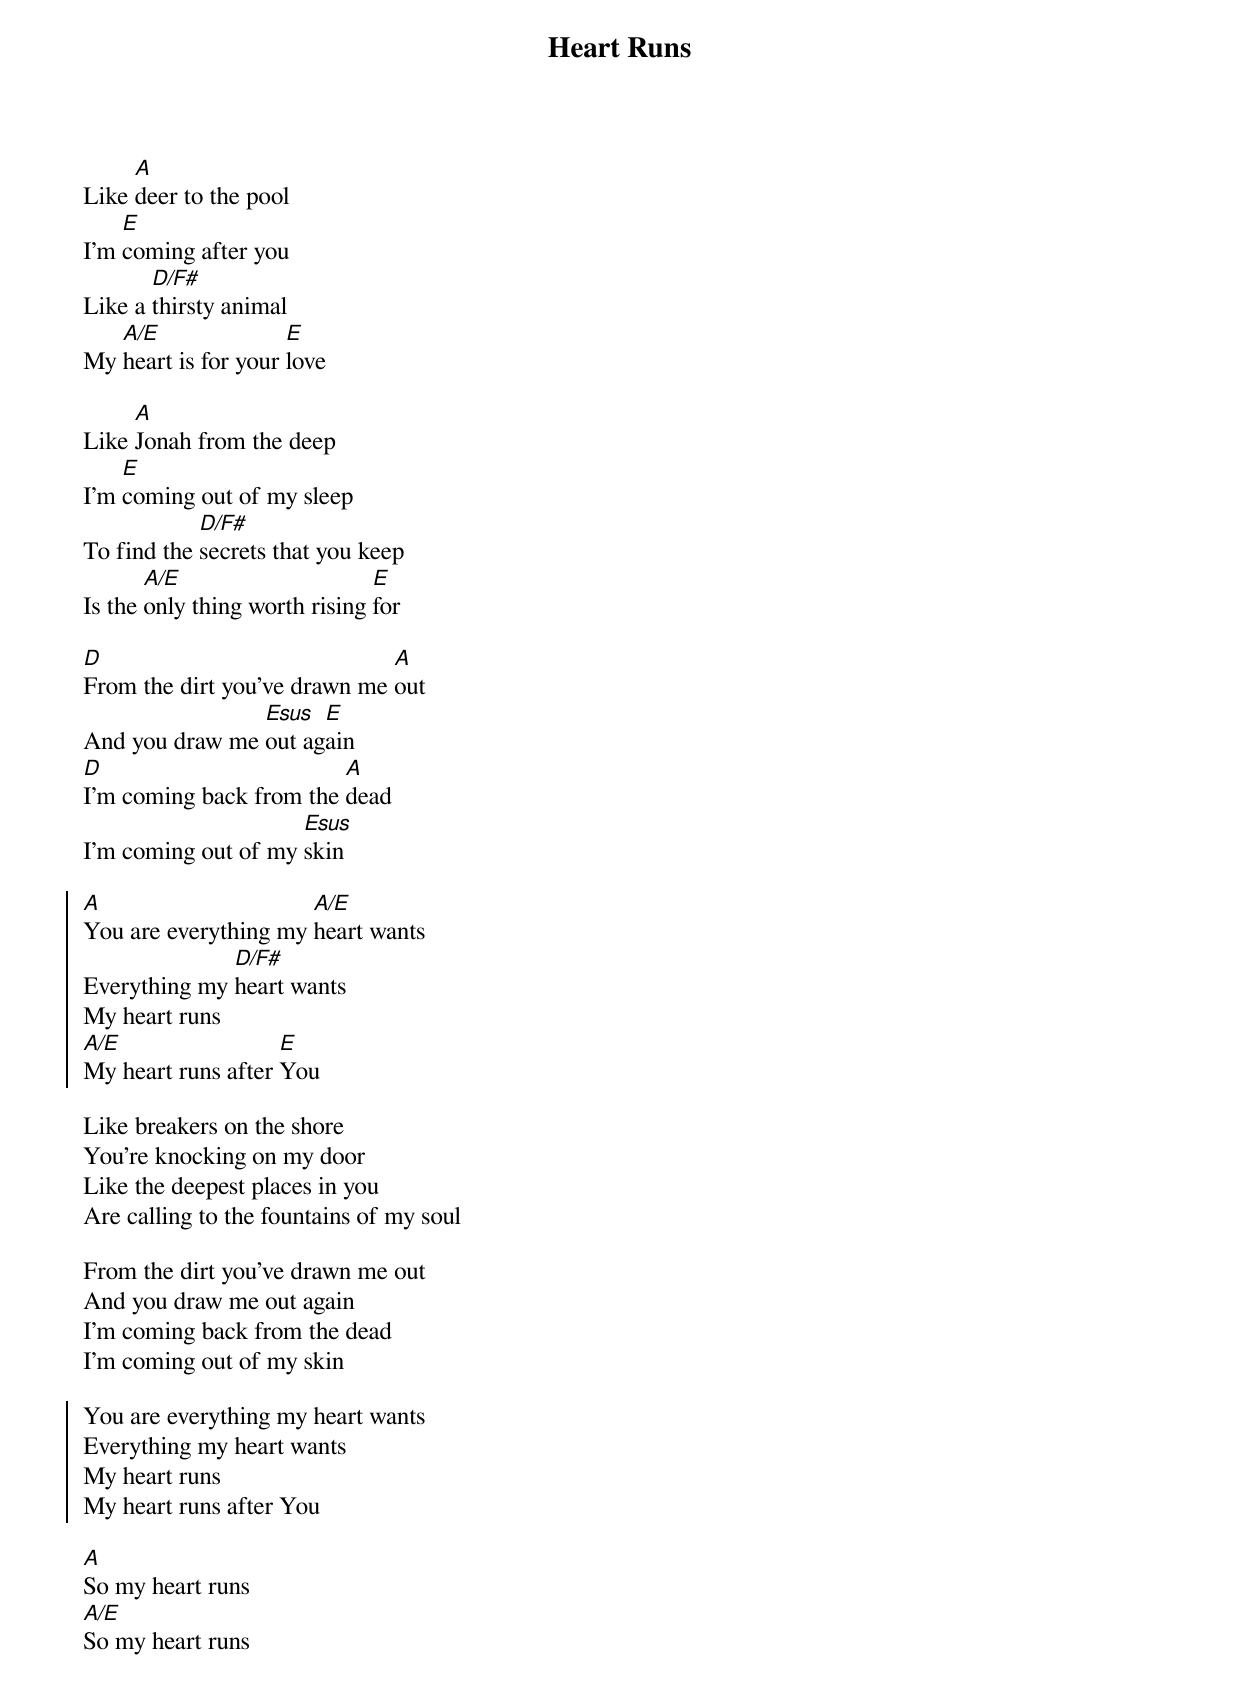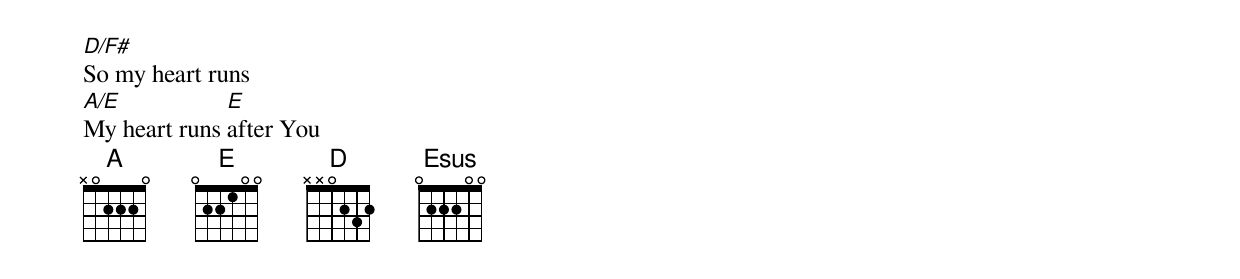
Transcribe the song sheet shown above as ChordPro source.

{title: Heart Runs}
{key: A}
Like [A]deer to the pool
I’m [E]coming after you
Like a [D/F#]thirsty animal
My [A/E]heart is for your [E]love

Like [A]Jonah from the deep
I’m [E]coming out of my sleep
To find the [D/F#]secrets that you keep
Is the [A/E]only thing worth rising [E]for

[D]From the dirt you’ve drawn me [A]out
And you draw me [Esus]out ag[E]ain
[D]I’m coming back from the [A]dead
I’m coming out of my [Esus]skin

{soc}
[A]You are everything my [A/E]heart wants
Everything my [D/F#]heart wants
My heart runs
[A/E]My heart runs after [E]You
{eoc}

Like breakers on the shore
You’re knocking on my door
Like the deepest places in you
Are calling to the fountains of my soul

From the dirt you’ve drawn me out
And you draw me out again
I’m coming back from the dead
I’m coming out of my skin

{soc}
You are everything my heart wants
Everything my heart wants
My heart runs
My heart runs after You
{eoc}

[A]So my heart runs
[A/E]So my heart runs
[D/F#]So my heart runs
[A/E]My heart runs [E]after You
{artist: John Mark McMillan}
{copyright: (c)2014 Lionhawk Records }
